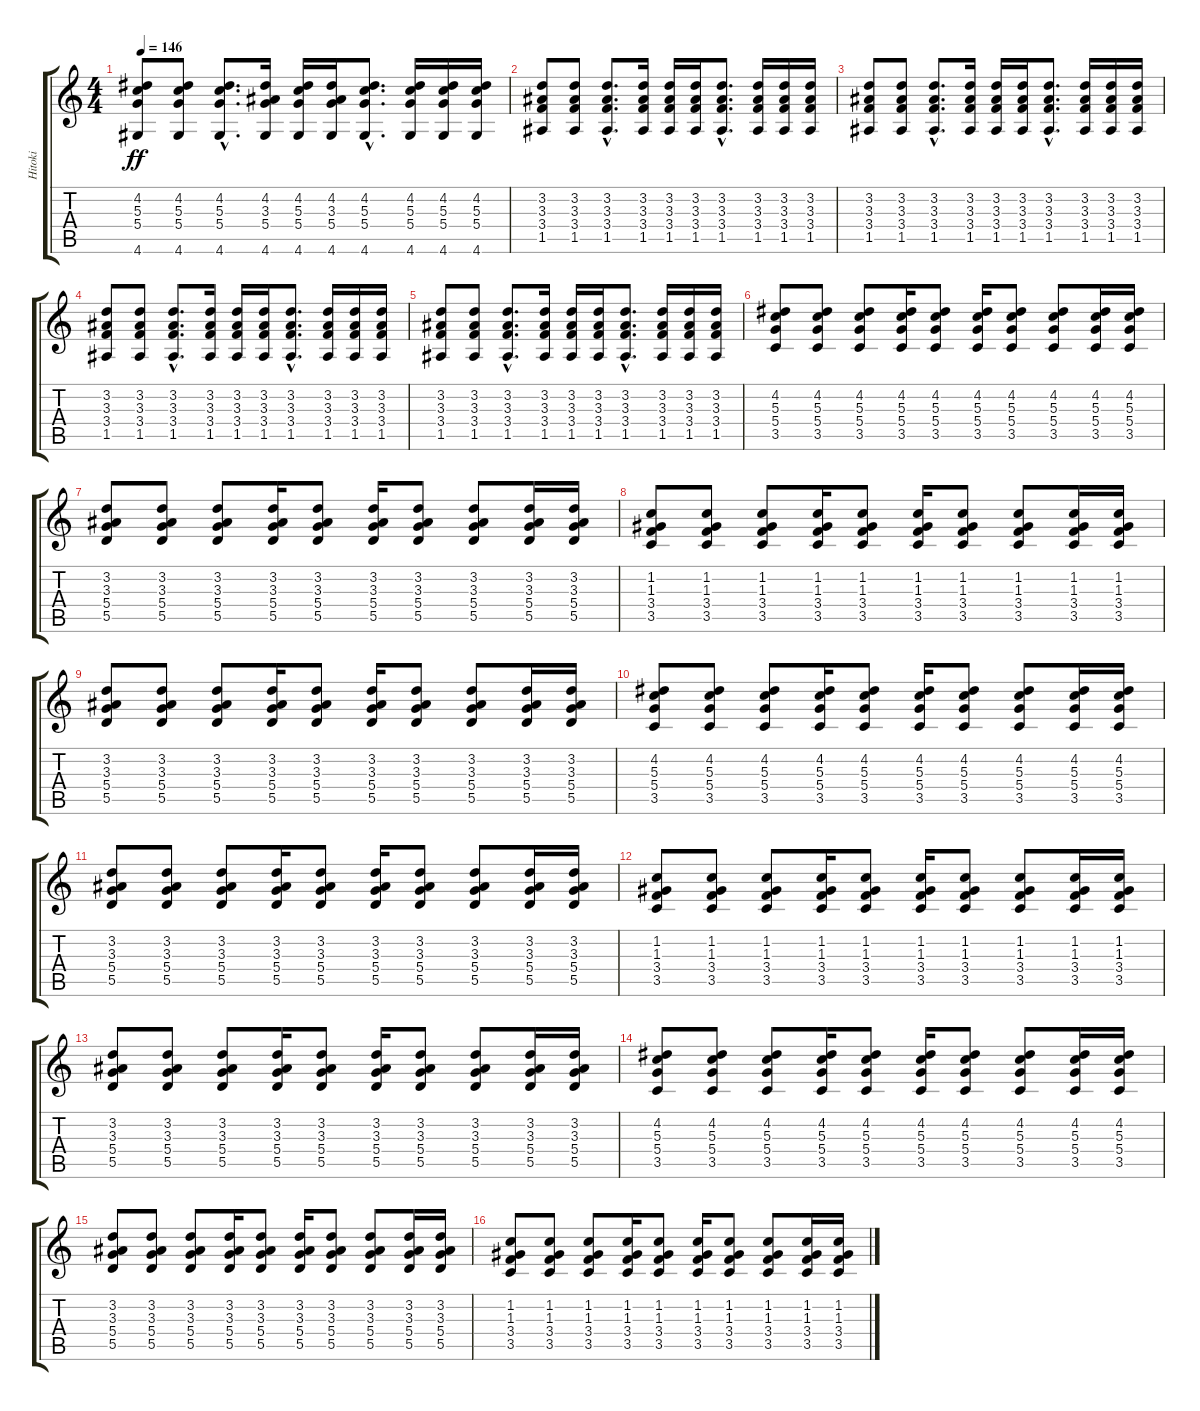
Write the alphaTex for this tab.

\track ("Hitoki " "Hitoki ") {instrument acousticguitarsteel}
\staff {score tabs}
\tuning (E4 B3 G3 D3 A2 E2) {hide}
\ts (4 4)
\tempo 146
\clef g2
\ks c
(4.2 5.3 5.4 4.6).8{dy ff} (4.2 5.3 5.4 4.6).8 (4.2{hac} 5.3{hac} 5.4{hac} 4.6{hac}).8{d} (4.2 3.3 5.4 4.6).16 (4.2 5.3 5.4 4.6).16 (4.2 3.3 5.4 4.6).16 (4.2{hac} 5.3{hac} 5.4{hac} 4.6{hac}).8{d} (4.2 5.3 5.4 4.6).16 (4.2 5.3 5.4 4.6).16 (4.2 5.3 5.4 4.6).16 |
(3.2 3.3 3.4 1.5).8 (3.2 3.3 3.4 1.5).8 (3.2{hac} 3.3{hac} 3.4{hac} 1.5{hac}).8{d} (3.2 3.3 3.4 1.5).16 (3.2 3.3 3.4 1.5).16 (3.2 3.3 3.4 1.5).16 (3.2{hac} 3.3{hac} 3.4{hac} 1.5{hac}).8{d} (3.2 3.3 3.4 1.5).16 (3.2 3.3 3.4 1.5).16 (3.2 3.3 3.4 1.5).16 |
(3.2 3.3 3.4 1.5).8 (3.2 3.3 3.4 1.5).8 (3.2{hac} 3.3{hac} 3.4{hac} 1.5{hac}).8{d} (3.2 3.3 3.4 1.5).16 (3.2 3.3 3.4 1.5).16 (3.2 3.3 3.4 1.5).16 (3.2{hac} 3.3{hac} 3.4{hac} 1.5{hac}).8{d} (3.2 3.3 3.4 1.5).16 (3.2 3.3 3.4 1.5).16 (3.2 3.3 3.4 1.5).16 |
(3.2 3.3 3.4 1.5).8 (3.2 3.3 3.4 1.5).8 (3.2{hac} 3.3{hac} 3.4{hac} 1.5{hac}).8{d} (3.2 3.3 3.4 1.5).16 (3.2 3.3 3.4 1.5).16 (3.2 3.3 3.4 1.5).16 (3.2{hac} 3.3{hac} 3.4{hac} 1.5{hac}).8{d} (3.2 3.3 3.4 1.5).16 (3.2 3.3 3.4 1.5).16 (3.2 3.3 3.4 1.5).16 |
(3.2 3.3 3.4 1.5).8 (3.2 3.3 3.4 1.5).8 (3.2{hac} 3.3{hac} 3.4{hac} 1.5{hac}).8{d} (3.2 3.3 3.4 1.5).16 (3.2 3.3 3.4 1.5).16 (3.2 3.3 3.4 1.5).16 (3.2{hac} 3.3{hac} 3.4{hac} 1.5{hac}).8{d} (3.2 3.3 3.4 1.5).16 (3.2 3.3 3.4 1.5).16 (3.2 3.3 3.4 1.5).16 |
(4.2 5.3 5.4 3.5).8 (4.2 5.3 5.4 3.5).8 (4.2 5.3 5.4 3.5).8 (4.2 5.3 5.4 3.5).16 (4.2 5.3 5.4 3.5).8 (4.2 5.3 5.4 3.5).16 (4.2 5.3 5.4 3.5).8 (4.2 5.3 5.4 3.5).8 (4.2 5.3 5.4 3.5).16 (4.2 5.3 5.4 3.5).16 |
(3.2 3.3 5.4 5.5).8 (3.2 3.3 5.4 5.5).8 (3.2 3.3 5.4 5.5).8 (3.2 3.3 5.4 5.5).16 (3.2 3.3 5.4 5.5).8 (3.2 3.3 5.4 5.5).16 (3.2 3.3 5.4 5.5).8 (3.2 3.3 5.4 5.5).8 (3.2 3.3 5.4 5.5).16 (3.2 3.3 5.4 5.5).16 |
(1.2 1.3 3.4 3.5).8 (1.2 1.3 3.4 3.5).8 (1.2 1.3 3.4 3.5).8 (1.2 1.3 3.4 3.5).16 (1.2 1.3 3.4 3.5).8 (1.2 1.3 3.4 3.5).16 (1.2 1.3 3.4 3.5).8 (1.2 1.3 3.4 3.5).8 (1.2 1.3 3.4 3.5).16 (1.2 1.3 3.4 3.5).16 |
(3.2 3.3 5.4 5.5).8 (3.2 3.3 5.4 5.5).8 (3.2 3.3 5.4 5.5).8 (3.2 3.3 5.4 5.5).16 (3.2 3.3 5.4 5.5).8 (3.2 3.3 5.4 5.5).16 (3.2 3.3 5.4 5.5).8 (3.2 3.3 5.4 5.5).8 (3.2 3.3 5.4 5.5).16 (3.2 3.3 5.4 5.5).16 |
(4.2 5.3 5.4 3.5).8 (4.2 5.3 5.4 3.5).8 (4.2 5.3 5.4 3.5).8 (4.2 5.3 5.4 3.5).16 (4.2 5.3 5.4 3.5).8 (4.2 5.3 5.4 3.5).16 (4.2 5.3 5.4 3.5).8 (4.2 5.3 5.4 3.5).8 (4.2 5.3 5.4 3.5).16 (4.2 5.3 5.4 3.5).16 |
(3.2 3.3 5.4 5.5).8 (3.2 3.3 5.4 5.5).8 (3.2 3.3 5.4 5.5).8 (3.2 3.3 5.4 5.5).16 (3.2 3.3 5.4 5.5).8 (3.2 3.3 5.4 5.5).16 (3.2 3.3 5.4 5.5).8 (3.2 3.3 5.4 5.5).8 (3.2 3.3 5.4 5.5).16 (3.2 3.3 5.4 5.5).16 |
(1.2 1.3 3.4 3.5).8 (1.2 1.3 3.4 3.5).8 (1.2 1.3 3.4 3.5).8 (1.2 1.3 3.4 3.5).16 (1.2 1.3 3.4 3.5).8 (1.2 1.3 3.4 3.5).16 (1.2 1.3 3.4 3.5).8 (1.2 1.3 3.4 3.5).8 (1.2 1.3 3.4 3.5).16 (1.2 1.3 3.4 3.5).16 |
(3.2 3.3 5.4 5.5).8 (3.2 3.3 5.4 5.5).8 (3.2 3.3 5.4 5.5).8 (3.2 3.3 5.4 5.5).16 (3.2 3.3 5.4 5.5).8 (3.2 3.3 5.4 5.5).16 (3.2 3.3 5.4 5.5).8 (3.2 3.3 5.4 5.5).8 (3.2 3.3 5.4 5.5).16 (3.2 3.3 5.4 5.5).16 |
(4.2 5.3 5.4 3.5).8 (4.2 5.3 5.4 3.5).8 (4.2 5.3 5.4 3.5).8 (4.2 5.3 5.4 3.5).16 (4.2 5.3 5.4 3.5).8 (4.2 5.3 5.4 3.5).16 (4.2 5.3 5.4 3.5).8 (4.2 5.3 5.4 3.5).8 (4.2 5.3 5.4 3.5).16 (4.2 5.3 5.4 3.5).16 |
(3.2 3.3 5.4 5.5).8 (3.2 3.3 5.4 5.5).8 (3.2 3.3 5.4 5.5).8 (3.2 3.3 5.4 5.5).16 (3.2 3.3 5.4 5.5).8 (3.2 3.3 5.4 5.5).16 (3.2 3.3 5.4 5.5).8 (3.2 3.3 5.4 5.5).8 (3.2 3.3 5.4 5.5).16 (3.2 3.3 5.4 5.5).16 |
(1.2 1.3 3.4 3.5).8 (1.2 1.3 3.4 3.5).8 (1.2 1.3 3.4 3.5).8 (1.2 1.3 3.4 3.5).16 (1.2 1.3 3.4 3.5).8 (1.2 1.3 3.4 3.5).16 (1.2 1.3 3.4 3.5).8 (1.2 1.3 3.4 3.5).8 (1.2 1.3 3.4 3.5).16 (1.2 1.3 3.4 3.5).16
